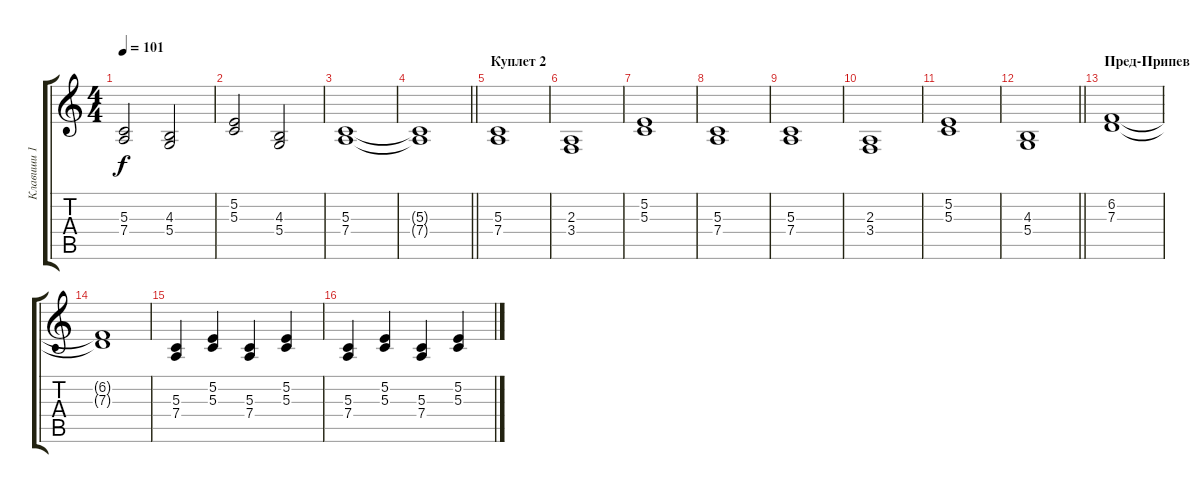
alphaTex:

\track ("Клавиши 1" "Клавиши 1") {instrument choiraahs}
\staff {score tabs}
\tuning (E4 B3 G3 D3 A2 E2) {hide}
\ts (4 4)
\tempo 101
\clef g2
\ks c
(5.3 7.4).2{dy f} (4.3 5.4).2 |
(5.2 5.3).2 (4.3 5.4).2 |
(5.3 7.4).1 |
\barLineRight lightlight
(5.3{t} 7.4{t}).1 |
\section ("" "Куплет 2")
(5.3 7.4).1 |
(2.3 3.4).1 |
(5.2 5.3).1 |
(5.3 7.4).1 |
(5.3 7.4).1 |
(2.3 3.4).1 |
(5.2 5.3).1 |
\barLineRight lightlight
(4.3 5.4).1 |
\section ("" "Пред-Припев")
(6.2 7.3).1 |
(6.2{t} 7.3{t}).1 |
(5.3 7.4).4 (5.2 5.3).4 (5.3 7.4).4 (5.2 5.3).4 |
(5.3 7.4).4 (5.2 5.3).4 (5.3 7.4).4 (5.2 5.3).4
